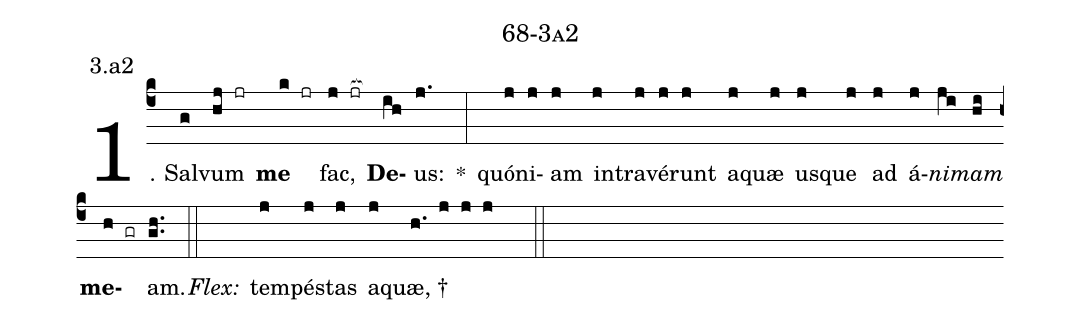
name: 68-3a2;
annotation: 3.a2;
%%
(c4)1. Sal(g)vum(hj jr) <b>me</b>(k jr) fac,(j jr[ocb:1{]) <b>De</b>(ih[ocb:0}])us:(j.) *(:) quón(j)i(j)am(j) in(j)tra(j)vé(j)runt(j) a(j)quæ(j) us(j)que(j) ad(j) á(j)<i>ni</i>(ji)<i>mam</i>(hi) <b>me</b>(h gr)am.(gh..) (::)
<i>Flex:</i>()  tem(j)pés(j)tas(j) a(j)quæ, †(h. j j j  ::)
